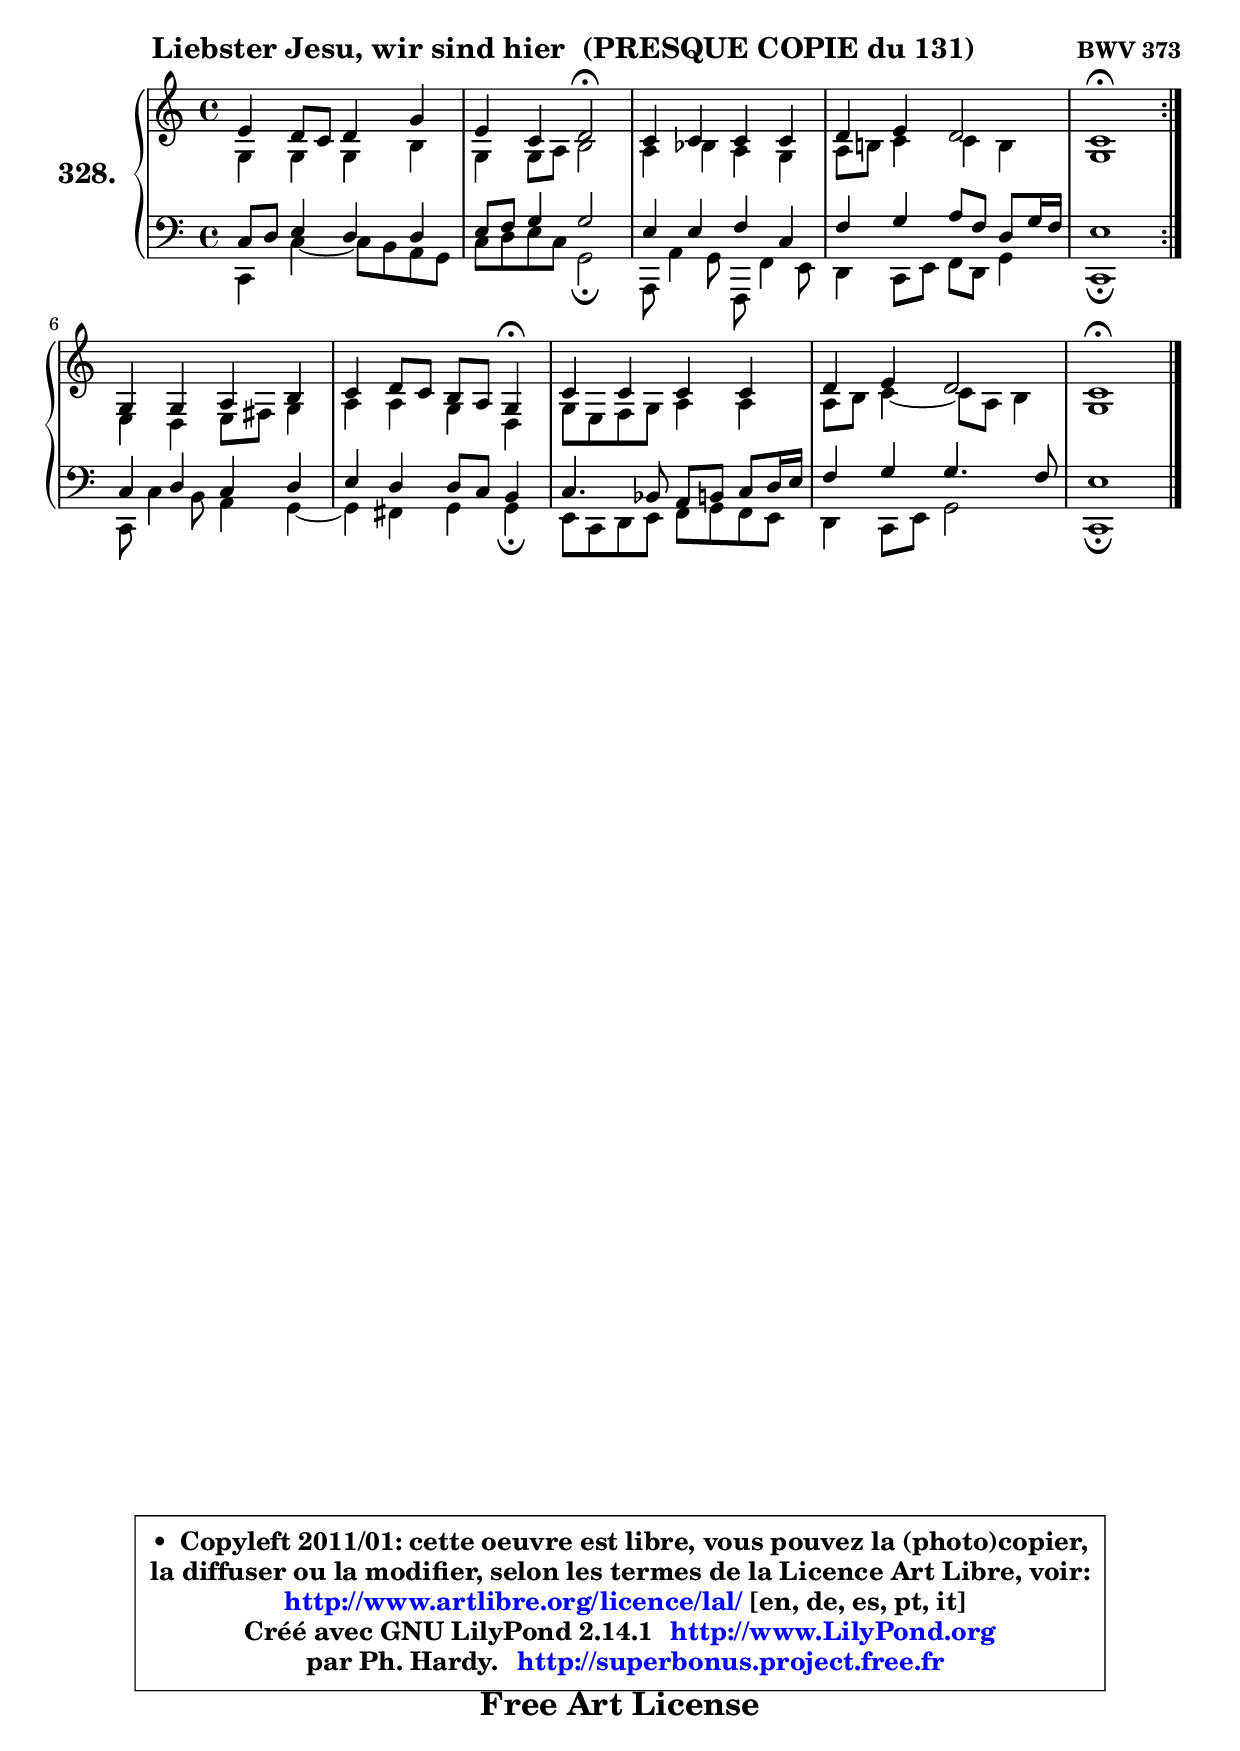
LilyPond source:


\version "2.14.1"

    \paper {
%	system-system-spacing #'padding = #0.1
%	score-system-spacing #'padding = #0.1
%	ragged-bottom = ##f
%	ragged-last-bottom = ##f
	}

    \header {
      opus = \markup { \bold "BWV 373" }
      piece = \markup { \hspace #9 \fontsize #2 \bold "Liebster Jesu, wir sind hier  (PRESQUE COPIE du 131)" }
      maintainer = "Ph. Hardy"
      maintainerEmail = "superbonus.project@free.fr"
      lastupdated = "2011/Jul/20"
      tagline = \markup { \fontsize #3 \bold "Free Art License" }
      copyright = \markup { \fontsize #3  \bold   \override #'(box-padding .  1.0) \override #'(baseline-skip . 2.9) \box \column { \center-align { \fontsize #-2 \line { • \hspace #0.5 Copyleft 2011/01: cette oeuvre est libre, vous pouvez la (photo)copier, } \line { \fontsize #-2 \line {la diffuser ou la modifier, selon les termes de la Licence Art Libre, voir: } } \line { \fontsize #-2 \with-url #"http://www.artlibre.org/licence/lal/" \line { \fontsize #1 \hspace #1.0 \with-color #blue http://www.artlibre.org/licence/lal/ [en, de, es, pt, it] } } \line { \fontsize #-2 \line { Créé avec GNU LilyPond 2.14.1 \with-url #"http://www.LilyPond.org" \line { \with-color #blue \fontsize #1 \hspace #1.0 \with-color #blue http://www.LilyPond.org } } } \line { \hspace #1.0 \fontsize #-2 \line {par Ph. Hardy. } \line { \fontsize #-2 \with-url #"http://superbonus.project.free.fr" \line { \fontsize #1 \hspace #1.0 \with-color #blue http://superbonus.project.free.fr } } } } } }

	  }

  guidemidi = {
	\repeat volta 2 {
        R1 |
        r2 \tempo 4 = 34 r2 \tempo 4 = 78 |
        R1 |
        R1 |
        \tempo 4 = 40 r1 \tempo 4 = 78 | } %fin du repeat
        R1 |
        r2. \tempo 4 = 30 r4 \tempo 4 = 78 |
        R1 |
        R1 |
        \tempo 4 = 40 r1 |
	}

  upper = {
\displayLilyMusic \transpose g c {
	\time 4/4
	\key g \major
	\clef treble
	\voiceOne
	<< { 
	% SOPRANO
	\set Voice.midiInstrument = "acoustic grand"
	\relative c'' {
	\repeat volta 2 {
        b4 a8 g a4 d |
        b4 g a2\fermata |
        g4 g g g |
        a4 b a2 |
        g1\fermata | } %fin du repeat
        d4 d e fis |
        g4 a8 g fis e d4\fermata |
        g4 g g g |
        a4 b a2 |
        g1\fermata |
        \bar "|."
	} % fin de relative
	}

	\context Voice="1" { \voiceTwo 
	% ALTO
	\set Voice.midiInstrument = "acoustic grand"
	\relative c' {
	\repeat volta 2 {
        d4 d d fis |
        d4 d8 e fis2 |
        e4 f e d |
        e8 fis! g4 g fis |
        d1 | } %fin du repeat
        b4 a b8 cis d4 |
        e4 e d a |
        d8 b c d e4 e |
        e8 fis g4 ~ g8 e fis4 |
        d1 |
        \bar "|."
	} % fin de relative
	\oneVoice
	} >>
}
	}

    lower = {
\transpose g c {
	\time 4/4
	\key g \major
	\clef bass
	\voiceOne
	<< { 
	% TENOR
	\set Voice.midiInstrument = "acoustic grand"
	\relative c' {
	\repeat volta 2 {
        g8 a b4 a a |
        b8 c d4 d2 |
        b4 b c g |
        c4 d e8 c a d16 c |
        b1 | } %fin du repeat
        g4 a g a |
        b4 a a8 g fis4 |
        g4. f8 e fis g a16 b |
        c4 d d4. c8 |
        b1 |
        \bar "|."
	} % fin de relative
	}
	\context Voice="1" { \voiceTwo 
	% BASS
	\set Voice.midiInstrument = "acoustic grand"
	\relative c {
	\repeat volta 2 {
        g4 g'4 ~ g8 fis e d |
        g8 a b g d2\fermata |
        e,8 e'4 d8 c,8 c'4 b8 |
        a4 g8 b c a d4 |
        g,1\fermata | } %fin du repeat
        g8 g'4 fis8 e4 d4 ~ |
	d4 cis4 d d\fermata |
        b8 g a b c d c b |
        a4 g8 b d2 |
        g,1\fermata |
        \bar "|."
	} % fin de relative
	\oneVoice
	} >>
}
	}


    \score { 

	\new PianoStaff <<
	\set PianoStaff.instrumentName = \markup { \bold \huge "328." }
	\new Staff = "upper" \upper
	\new Staff = "lower" \lower
	>>

    \layout {
%	ragged-last = ##f
	   }

         } % fin de score

  \score {
    \unfoldRepeats { << \guidemidi \upper \lower >> }
    \midi {
    \context {
     \Staff
      \remove "Staff_performer"
               }

     \context {
      \Voice
       \consists "Staff_performer"
                }

     \context { 
      \Score
      tempoWholesPerMinute = #(ly:make-moment 78 4)
		}
	    }
	}


